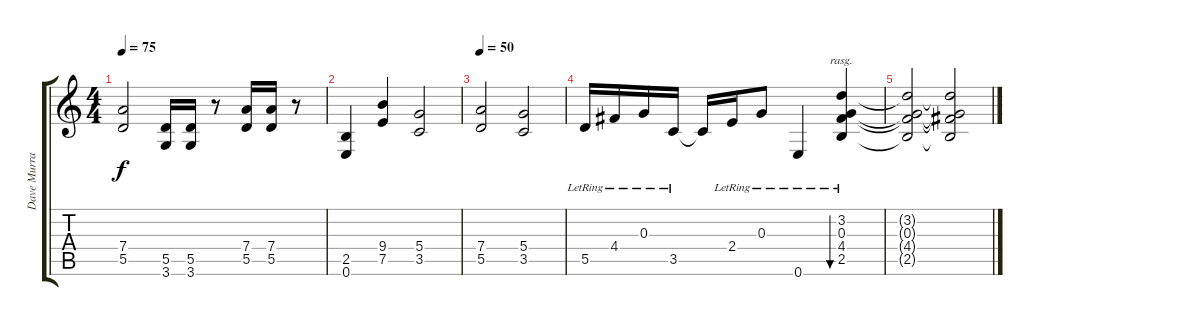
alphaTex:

\track ("Dave Murray" "Dave Murra") {instrument overdrivenguitar}
\staff {score tabs}
\tuning (E4 B3 G3 D3 A2 E2) {hide}
\ts (4 4)
\tempo 75
\clef g2
\ks c
(7.4 5.5).2{dy f} (5.5 3.6).16 (5.5 3.6).16 r.8 (7.4 5.5).16 (7.4 5.5).16 r.8 |
(2.5 0.6).4 (9.4 7.5).4 (5.4 3.5).2 |
\tempo 50
(7.4 5.5).2 (5.4 3.5).2 |
5.5{lr}.16{volume 8 instrument acousticguitarnylon} 4.4{lr}.16 0.3{lr}.16 3.5{lr}.16 3.5{t}.16 2.4{lr}.16 0.3{lr}.8 0.6{lr}.4 (3.2{lr} 0.3{lr} 4.4{lr} 2.5{lr}).4{bu 240 rasg ii} |
(3.2{t} 0.3{t} 4.4{t} 2.5{t}).2 (3.2{t} 0.3{t} 4.4{t} 2.5{t}).2{volume 0}
